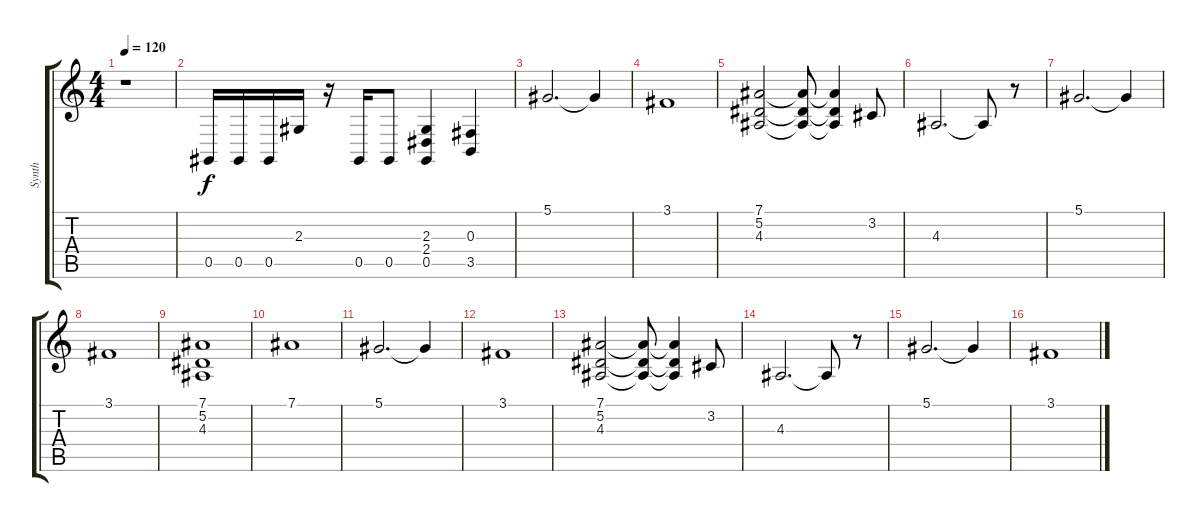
\track ("Synth" "Synth") {instrument stringensemble1}
\staff {score tabs}
\tuning (Eb4 Bb3 Gb3 Db3 Ab2 Eb2) {hide}
\ts (4 4)
\tempo 120
\clef g2
\ks c
r.1{dy f} |
0.5.16{volume 2} 0.5.16 0.5.16 2.3.16 r.16 0.5.16 0.5.8 (2.3 2.4 0.5).4 (0.3 3.5).4 |
5.1.2{d volume 4} 5.1{t}.4 |
3.1.1 |
(7.1 5.2 4.3).2 (7.1{t} 5.2{t} 4.3{t}).8 (7.1{t} 5.2{t} 4.3{t}).4 3.2.8 |
4.3.2{d} 4.3{t}.8 r.8 |
5.1.2{d} 5.1{t}.4 |
3.1.1 |
(7.1 5.2 4.3).1 |
7.1.1 |
5.1.2{d} 5.1{t}.4 |
3.1.1 |
(7.1 5.2 4.3).2 (7.1{t} 5.2{t} 4.3{t}).8 (7.1{t} 5.2{t} 4.3{t}).4 3.2.8 |
4.3.2{d} 4.3{t}.8 r.8 |
5.1.2{d} 5.1{t}.4 |
3.1.1
